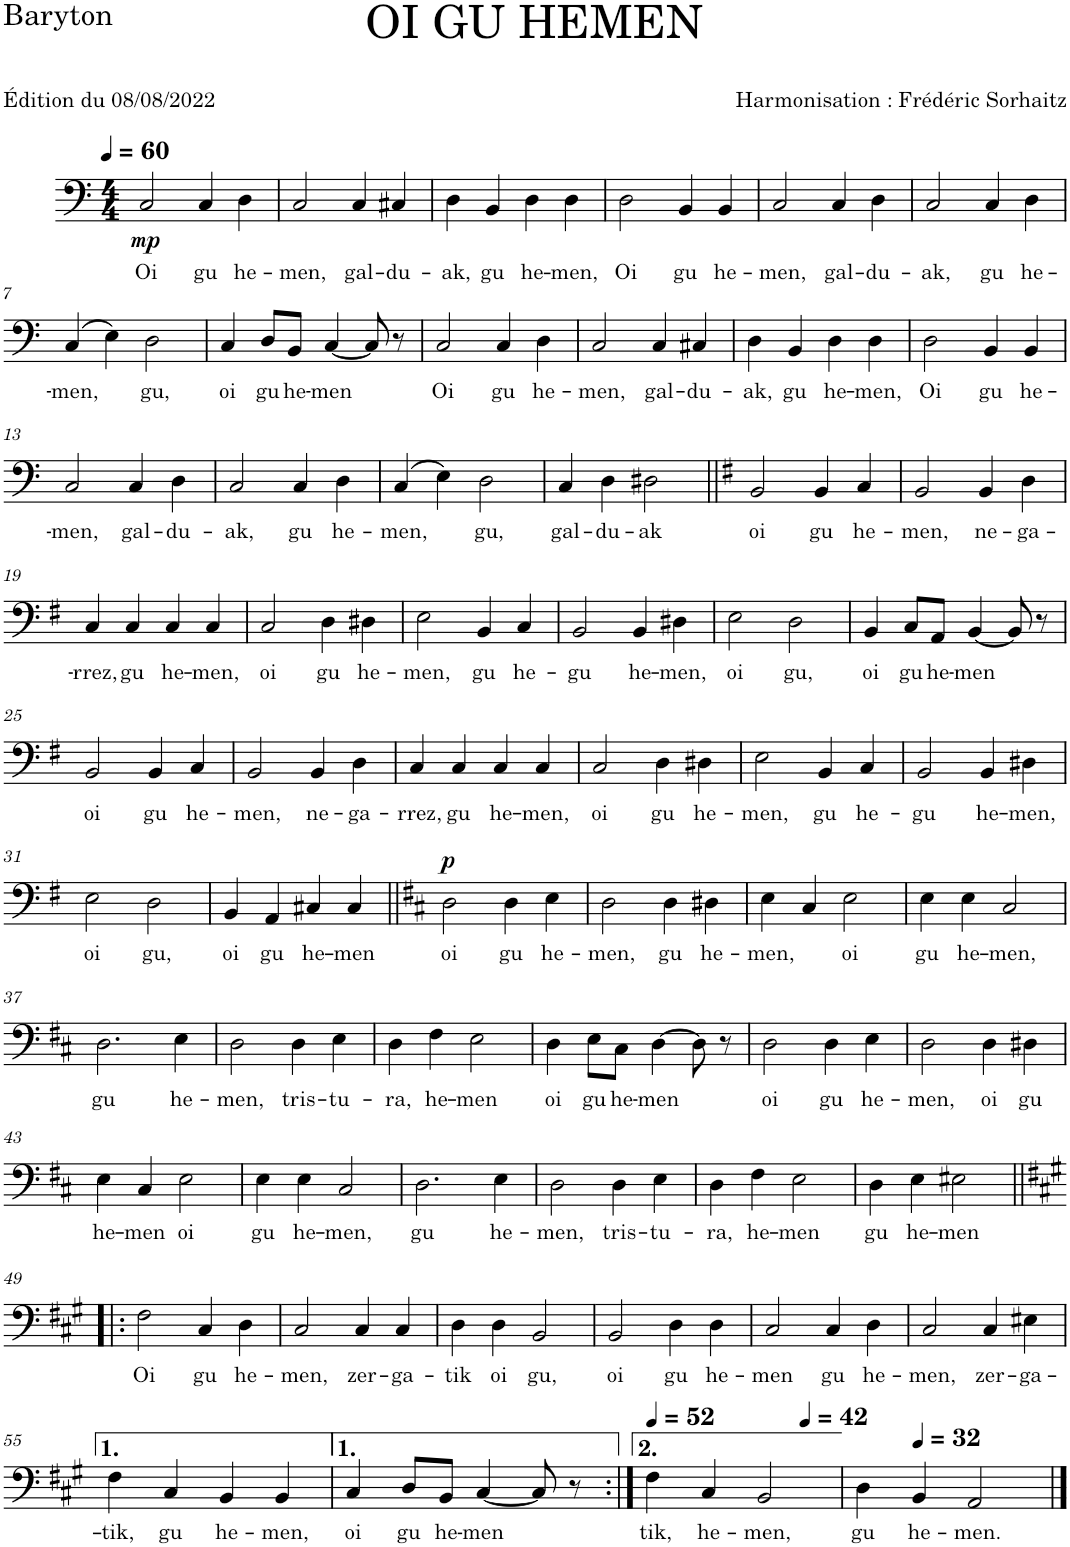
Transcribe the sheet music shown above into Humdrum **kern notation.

**kern	**text	**dynam
*part1	*part1	*part1
*staff1	*staff1	*staff1
*I"Baryton	*	*
*I'Bar.	*	*
*clefF4	*	*
*k[]	*	*
*M4/4	*	*
*MM60	*	*
=1	=1	=1
!	!LO:LY:b	!LO:DY:b
2C/	Oi	mp
!	!LO:LY:b	!
4C/	gu	.
!	!LO:LY:b	!
4D\	he-	.
=2	=2	=2
!	!LO:LY:b	!
2C/	-men,	.
!	!LO:LY:b	!
4C/	gal-	.
!	!LO:LY:b	!
4C#X/	-du-	.
=3	=3	=3
!	!LO:LY:b	!
4D\	-ak,	.
!	!LO:LY:b	!
4BB/	gu	.
!	!LO:LY:b	!
4D\	he-	.
!	!LO:LY:b	!
4D\	-men,	.
=4	=4	=4
!	!LO:LY:b	!
2D\	Oi	.
!	!LO:LY:b	!
4BB/	gu	.
!	!LO:LY:b	!
4BB/	he-	.
=5	=5	=5
!	!LO:LY:b	!
2C/	-men,	.
!	!LO:LY:b	!
4C/	gal-	.
!	!LO:LY:b	!
4D\	-du-	.
=6	=6	=6
!	!LO:LY:b	!
2C/	-ak,	.
!	!LO:LY:b	!
4C/	gu	.
!	!LO:LY:b	!
4D\	he-	.
!!LO:LB:g=z
=7	=7	=7
!	!LO:LY:b	!
(4C/	-men,	.
4E\)	.	.
!	!LO:LY:b	!
2D\	gu,	.
=8	=8	=8
!	!LO:LY:b	!
4C/	oi	.
!	!LO:LY:b	!
8D/L	gu	.
!	!LO:LY:b	!
8BB/J	he-	.
!	!LO:LY:b	!
[4C/	-men	.
8C/]	.	.
8r	.	.
=9	=9	=9
!	!LO:LY:b	!
2C/	Oi	.
!	!LO:LY:b	!
4C/	gu	.
!	!LO:LY:b	!
4D\	he-	.
=10	=10	=10
!	!LO:LY:b	!
2C/	-men,	.
!	!LO:LY:b	!
4C/	gal-	.
!	!LO:LY:b	!
4C#X/	-du-	.
=11	=11	=11
!	!LO:LY:b	!
4D\	-ak,	.
!	!LO:LY:b	!
4BB/	gu	.
!	!LO:LY:b	!
4D\	he-	.
!	!LO:LY:b	!
4D\	-men,	.
=12	=12	=12
!	!LO:LY:b	!
2D\	Oi	.
!	!LO:LY:b	!
4BB/	gu	.
!	!LO:LY:b	!
4BB/	he-	.
!!LO:LB:g=z
=13	=13	=13
!	!LO:LY:b	!
2C/	-men,	.
!	!LO:LY:b	!
4C/	gal-	.
!	!LO:LY:b	!
4D\	-du-	.
=14	=14	=14
!	!LO:LY:b	!
2C/	-ak,	.
!	!LO:LY:b	!
4C/	gu	.
!	!LO:LY:b	!
4D\	he-	.
=15	=15	=15
!	!LO:LY:b	!
(4C/	-men,	.
4E\)	.	.
!	!LO:LY:b	!
2D\	gu,	.
=16	=16	=16
!	!LO:LY:b	!
4C/	gal-	.
!	!LO:LY:b	!
4D\	-du-	.
!	!LO:LY:b	!
2D#X\	-ak	.
=17||	=17||	=17||
*k[f#]	*	*
!	!LO:LY:b	!
2BB/	oi	.
!	!LO:LY:b	!
4BB/	gu	.
!	!LO:LY:b	!
4C/	he-	.
=18	=18	=18
!	!LO:LY:b	!
2BB/	-men,	.
!	!LO:LY:b	!
4BB/	ne-	.
!	!LO:LY:b	!
4D\	-ga-	.
!!LO:LB:g=z
=19	=19	=19
!	!LO:LY:b	!
4C/	-rrez,	.
!	!LO:LY:b	!
4C/	gu	.
!	!LO:LY:b	!
4C/	he-	.
!	!LO:LY:b	!
4C/	-men,	.
=20	=20	=20
!	!LO:LY:b	!
2C/	oi	.
!	!LO:LY:b	!
4D\	gu	.
!	!LO:LY:b	!
4D#X\	he-	.
=21	=21	=21
!	!LO:LY:b	!
2E\	-men,	.
!	!LO:LY:b	!
4BB/	gu	.
!	!LO:LY:b	!
4C/	he-	.
=22	=22	=22
!	!LO:LY:b	!
2BB/	gu	.
!	!LO:LY:b	!
4BB/	he-	.
!	!LO:LY:b	!
4D#X\	-men,	.
=23	=23	=23
!	!LO:LY:b	!
2E\	oi	.
!	!LO:LY:b	!
2D\	gu,	.
=24	=24	=24
!	!LO:LY:b	!
4BB/	oi	.
!	!LO:LY:b	!
8C/L	gu	.
!	!LO:LY:b	!
8AA/J	he-	.
!	!LO:LY:b	!
[4BB/	-men	.
8BB/]	.	.
8r	.	.
!!LO:LB:g=z
=25	=25	=25
!	!LO:LY:b	!
2BB/	oi	.
!	!LO:LY:b	!
4BB/	gu	.
!	!LO:LY:b	!
4C/	he-	.
=26	=26	=26
!	!LO:LY:b	!
2BB/	-men,	.
!	!LO:LY:b	!
4BB/	ne-	.
!	!LO:LY:b	!
4D\	-ga-	.
=27	=27	=27
!	!LO:LY:b	!
4C/	-rrez,	.
!	!LO:LY:b	!
4C/	gu	.
!	!LO:LY:b	!
4C/	he-	.
!	!LO:LY:b	!
4C/	-men,	.
=28	=28	=28
!	!LO:LY:b	!
2C/	oi	.
!	!LO:LY:b	!
4D\	gu	.
!	!LO:LY:b	!
4D#X\	he-	.
=29	=29	=29
!	!LO:LY:b	!
2E\	-men,	.
!	!LO:LY:b	!
4BB/	gu	.
!	!LO:LY:b	!
4C/	he-	.
=30	=30	=30
!	!LO:LY:b	!
2BB/	gu	.
!	!LO:LY:b	!
4BB/	he-	.
!	!LO:LY:b	!
4D#X\	-men,	.
!!LO:LB:g=z
=31	=31	=31
!	!LO:LY:b	!
2E\	oi	.
!	!LO:LY:b	!
2D\	gu,	.
=32	=32	=32
!	!LO:LY:b	!
4BB/	oi	.
!	!LO:LY:b	!
4AA/	gu	.
!	!LO:LY:b	!
4C#X/	he-	.
!	!LO:LY:b	!
4C#/	-men	.
=33||	=33||	=33||
*k[f#c#]	*	*
!	!LO:LY:b	!LO:DY:a
2D\	oi	p
!	!LO:LY:b	!
4D\	gu	.
!	!LO:LY:b	!
4E\	he-	.
=34	=34	=34
!	!LO:LY:b	!
2D\	-men,	.
!	!LO:LY:b	!
4D\	gu	.
!	!LO:LY:b	!
4D#X\	he-	.
=35	=35	=35
!	!LO:LY:b	!
4E\	-men,	.
4C#/	.	.
!	!LO:LY:b	!
2E\	oi	.
=36	=36	=36
!	!LO:LY:b	!
4E\	gu	.
!	!LO:LY:b	!
4E\	he-	.
!	!LO:LY:b	!
2C#/	-men,	.
!!LO:LB:g=z
=37	=37	=37
!	!LO:LY:b	!
2.D\	gu	.
!	!LO:LY:b	!
4E\	he-	.
=38	=38	=38
!	!LO:LY:b	!
2D\	-men,	.
!	!LO:LY:b	!
4D\	tris-	.
!	!LO:LY:b	!
4E\	-tu-	.
=39	=39	=39
!	!LO:LY:b	!
4D\	-ra,	.
!	!LO:LY:b	!
4F#\	he-	.
!	!LO:LY:b	!
2E\	-men	.
=40	=40	=40
!	!LO:LY:b	!
4D\	oi	.
!	!LO:LY:b	!
8E\L	gu	.
!	!LO:LY:b	!
8C#\J	he-	.
!	!LO:LY:b	!
[4D\	-men	.
8D\]	.	.
8r	.	.
=41	=41	=41
!	!LO:LY:b	!
2D\	oi	.
!	!LO:LY:b	!
4D\	gu	.
!	!LO:LY:b	!
4E\	he-	.
=42	=42	=42
!	!LO:LY:b	!
2D\	-men,	.
!	!LO:LY:b	!
4D\	oi	.
!	!LO:LY:b	!
4D#X\	gu	.
!!LO:LB:g=z
=43	=43	=43
!	!LO:LY:b	!
4E\	he-	.
!	!LO:LY:b	!
4C#/	-men	.
!	!LO:LY:b	!
2E\	oi	.
=44	=44	=44
!	!LO:LY:b	!
4E\	gu	.
!	!LO:LY:b	!
4E\	he-	.
!	!LO:LY:b	!
2C#/	-men,	.
=45	=45	=45
!	!LO:LY:b	!
2.D\	gu	.
!	!LO:LY:b	!
4E\	he-	.
=46	=46	=46
!	!LO:LY:b	!
2D\	-men,	.
!	!LO:LY:b	!
4D\	tris-	.
!	!LO:LY:b	!
4E\	-tu-	.
=47	=47	=47
!	!LO:LY:b	!
4D\	-ra,	.
!	!LO:LY:b	!
4F#\	he-	.
!	!LO:LY:b	!
2E\	-men	.
=48	=48	=48
!	!LO:LY:b	!
4D\	gu	.
!	!LO:LY:b	!
4E\	he-	.
!	!LO:LY:b	!
2E#X\	-men	.
!!LO:LB:g=z
=49!|:	=49!|:	=49!|:
*k[f#c#g#]	*	*
!	!LO:LY:b	!
2F#\	Oi	.
!	!LO:LY:b	!
4C#/	gu	.
!	!LO:LY:b	!
4D\	he-	.
=50	=50	=50
!	!LO:LY:b	!
2C#/	-men,	.
!	!LO:LY:b	!
4C#/	zer-	.
!	!LO:LY:b	!
4C#/	-ga-	.
=51	=51	=51
!	!LO:LY:b	!
4D\	-tik	.
!	!LO:LY:b	!
4D\	oi	.
!	!LO:LY:b	!
2BB/	gu,	.
=52	=52	=52
!	!LO:LY:b	!
2BB/	oi	.
!	!LO:LY:b	!
4D\	gu	.
!	!LO:LY:b	!
4D\	he-	.
=53	=53	=53
!	!LO:LY:b	!
2C#/	-men	.
!	!LO:LY:b	!
4C#/	gu	.
!	!LO:LY:b	!
4D\	he-	.
=54	=54	=54
!	!LO:LY:b	!
2C#/	-men,	.
!	!LO:LY:b	!
4C#/	zer-	.
!	!LO:LY:b	!
4E#X\	-ga-	.
!!LO:LB:g=z
=55	=55	=55
!	!LO:LY:b	!
4F#\	-tik,	.
!	!LO:LY:b	!
4C#/	gu	.
!	!LO:LY:b	!
4BB/	he-	.
!	!LO:LY:b	!
4BB/	-men,	.
=56	=56	=56
!	!LO:LY:b	!
4C#/	oi	.
!	!LO:LY:b	!
8D/L	gu	.
!	!LO:LY:b	!
8BB/J	he-	.
!	!LO:LY:b	!
[4C#/	-men	.
8C#/]	.	.
8r	.	.
=57:|!	=57:|!	=57:|!
*MM52	*	*
!	!LO:LY:b	!
*^	*	*
4F#\	2.ryy	-tik,	.
!	!	!LO:LY:b	!
4C#/	.	he-	.
!	!	!LO:LY:b	!
2BB/	.	-men,	.
*MM42	*	*	*
.	4ryy	.	.
=58	=58	=58	=58
!	!	!LO:LY:b	!
*v	*v	*	*
4D\	gu	.
*MM32	*	*
!	!LO:LY:b	!
4BB/	he-	.
!	!LO:LY:b	!
2AA/	-men.	.
==	==	==
*-	*-	*-
